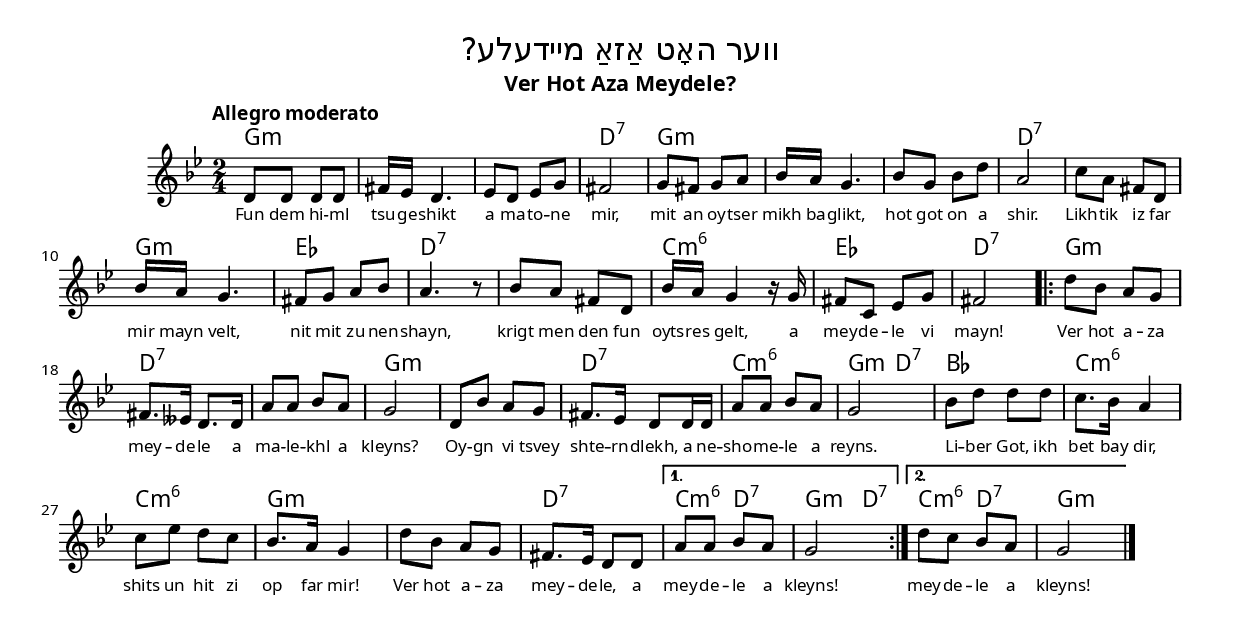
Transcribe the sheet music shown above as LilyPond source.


\header {
  title = "ווער האָט אַזאַ מיידעלע?"
  subtitle = "Ver Hot Aza Meydele?"
  }
\version "2.18.2"
\language "english"
#(set-global-staff-size 17)

end =
  #(define-music-function
    (parser location signature)
    (fraction?)
  #{
    \once \omit Staff.TimeSignature \time #signature
  #})

\layout {
  \context {  % Use Typewriter font for chord symbols
    \ChordNames {
      \set chordChanges = ##t
      \override ChordName.font-family = #'typewriter
      }
    }
  \context {  % Change font size for lyrics
    \Lyrics {
      \override LyricText.font-size = #'-1
      }
    }
  \context {  % Beam according to rhythm
    \Staff {
      \set Timing.beamExceptions = #'()
      }
    }
  }

\paper {      % Load fonts
  fonts = #
  (make-pango-font-tree
   "Linux Libertine"
   "Linux Biolinum"
   "Courier 10 Pitch"
   (/ (* staff-height pt) 2.5)
    )
  bookTitleMarkup = \markup {
    \override #'(baseline-skip . 3.5)
    \column {
      \fill-line { \fromproperty #'header:dedication }
      \override #'(baseline-skip . 3.5)
      \column {
        \fill-line {
          \override #'(font-name . "Drugulin CLM")
          \huge \larger \larger \bold
          \fromproperty #'header:title
          }
        \fill-line {
          \large \bold
          \fromproperty #'header:subtitle
          }
        \fill-line {
          \smaller \bold
          \fromproperty #'header:subsubtitle
          }
        \fill-line {
          \fromproperty #'header:meter
          \fromproperty #'header:arranger
          }
          \fill-line {
          \override #'(font-name . "Drugulin CLM")
          \fromproperty #'header:composer
          { \large \bold \fromproperty #'header:instrument }
          \override #'(font-name . "Drugulin CLM")
          \fromproperty #'header:poet
          }
        }
      }
    }
    scoreTitleMarkup = \markup {
      \column {
      \on-the-fly \print-all-headers { \bookTitleMarkup \hspace #1 }
      \fill-line {
        \null
        \override #'(font-name . "Drugulin CLM")
        \huge
        \lower #5
        \fromproperty #'header:piece
        }
      }
    }
  }

\score {
  <<
    \new ChordNames {
      \chordmode { 
        g2:m |
        g2:m |
        g2:m |
        d2:7 |
        g:m |
        g:m |
        g:m |
        d:7 |
        d:7 |
        g:m |
        ef: |
        d:7 |
        d:7 |
        c:m6 |
        ef: |
        d:7 |
        \repeat volta 2 {
          g:m |
          d:7 |
          d:7 |
          g:m |
          g:m |
          d:7 |
          c:m6 |
          g4:m d4:7 |
          bf2: |
          c:m6 |
          c:m6 |
          g:m |
          g:m |
          d:7 |
        }
        \alternative {
          { c4:m6 d:7 | g4.:m d8:7 }
          { c4:m6 d:7 | g2.:m }
        }
      }
    }
    \new Staff {
      \clef treble
      \key g \minor
      \time 2/4
      \tempo "Allegro moderato"
      \new Voice = "melody" {
        \relative d'{
          d8 d d d |
          fs16 ef d4. |
          ef8 d ef g |
          fs2 |
          g8 fs g a |
          bf16 a g4. |
          bf8 g bf d |
          a2 |
          c8 a fs d |
          bf'16 a g4. |
          fs8 g a bf |
          a4. r8|
          bf a fs d8 |
          bf'16 a g4 r16 g |
          fs8 c ef g |
          fs2 |
          
          \repeat volta 2 {
            d'8 bf a g |
            fs8. eff16 d8. d16 |
            a'8 a bf a |
            g2 |
            d8 bf' a g |
            fs8. ef16 d8 d16 d |
            a'8 a bf a |
            g2 |
            bf8 d d d |
            c8. bf16 a4 |
            c8 ef d c |
            bf8. a16 g4 |
            d'8 bf a g  |
            fs8. ef16 d8 d |
            }
            \alternative {
              { a' a bf a | g2 | }
              { d'8 c bf a | g2 }
            }
          }
        \bar "|."
      }
    }
    \new Lyrics \lyricsto "melody" {
      Fun dem hi -- ml tsu -- ge -- shikt
      a ma -- to -- ne mir,
      mit an oy -- tser mikh ba -- glikt,
      hot got on a shir.
      
      Likh -- tik iz far mir mayn velt,
      nit mit zu -- nen -- shayn,
      krigt men den fun oyts -- res gelt,
      a mey -- de -- le vi mayn!
      
      Ver hot a -- za mey -- de -- le 
      a ma -- le -- khl a kleyns?
      Oy -- gn vi tsvey shte -- rn -- dlekh,
      a ne -- sho -- me -- le a reyns.
      
      \repeat volta 2 {
      Li -- ber Got, ikh bet bay dir,
      shits un hit zi op far mir!
      Ver hot a -- za mey -- de -- le,
      a 
      }
      \alternative { 
        { mey -- de -- le a kleyns! } 
        { mey -- de -- le a kleyns! }
      }
    }
  >>
}

